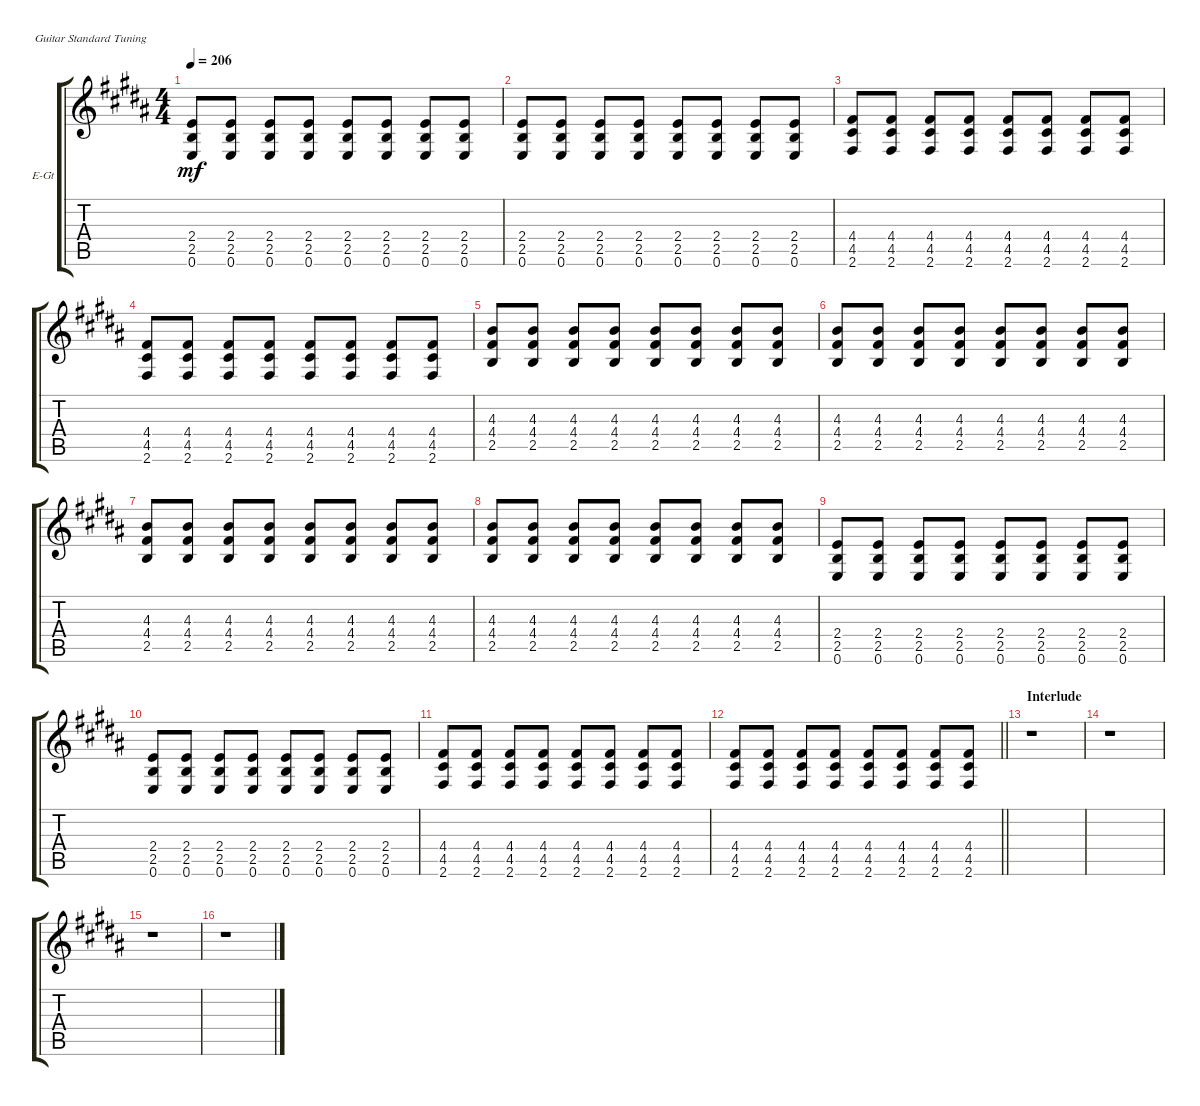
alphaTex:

\defaultSystemsLayout 4
\bracketExtendMode groupsimilarinstruments
\firstSystemTrackNameOrientation horizontal
\otherSystemsTrackNameOrientation horizontal
\track ("Guitar 3" "E-Gt") {instrument distortionguitar}
\staff {score tabs}
\tuning (E4 B3 G3 D3 A2 E2)
\ts (4 4)
\tempo 206
\clef g2
\ks b
(0.6 2.5 2.4).8{dy mf} (0.6 2.5 2.4).8 (0.6 2.5 2.4).8 (0.6 2.5 2.4).8 (0.6 2.5 2.4).8 (0.6 2.5 2.4).8 (0.6 2.5 2.4).8 (0.6 2.5 2.4).8 |
(0.6 2.5 2.4).8 (0.6 2.5 2.4).8 (0.6 2.5 2.4).8 (0.6 2.5 2.4).8 (0.6 2.5 2.4).8 (0.6 2.5 2.4).8 (0.6 2.5 2.4).8 (0.6 2.5 2.4).8 |
(2.6 4.5 4.4).8 (2.6 4.5 4.4).8 (2.6 4.5 4.4).8 (2.6 4.5 4.4).8 (2.6 4.5 4.4).8 (2.6 4.5 4.4).8 (2.6 4.5 4.4).8 (2.6 4.5 4.4).8 |
(2.6 4.5 4.4).8 (2.6 4.5 4.4).8 (2.6 4.5 4.4).8 (2.6 4.5 4.4).8 (2.6 4.5 4.4).8 (2.6 4.5 4.4).8 (2.6 4.5 4.4).8 (2.6 4.5 4.4).8 |
(2.5 4.4 4.3).8 (2.5 4.4 4.3).8 (2.5 4.4 4.3).8 (2.5 4.4 4.3).8 (2.5 4.4 4.3).8 (2.5 4.4 4.3).8 (2.5 4.4 4.3).8 (2.5 4.4 4.3).8 |
(2.5 4.4 4.3).8 (2.5 4.4 4.3).8 (2.5 4.4 4.3).8 (2.5 4.4 4.3).8 (2.5 4.4 4.3).8 (2.5 4.4 4.3).8 (2.5 4.4 4.3).8 (2.5 4.4 4.3).8 |
(2.5 4.4 4.3).8 (2.5 4.4 4.3).8 (2.5 4.4 4.3).8 (2.5 4.4 4.3).8 (2.5 4.4 4.3).8 (2.5 4.4 4.3).8 (2.5 4.4 4.3).8 (2.5 4.4 4.3).8 |
(2.5 4.4 4.3).8 (2.5 4.4 4.3).8 (2.5 4.4 4.3).8 (2.5 4.4 4.3).8 (2.5 4.4 4.3).8 (2.5 4.4 4.3).8 (2.5 4.4 4.3).8 (2.5 4.4 4.3).8 |
(0.6 2.5 2.4).8 (0.6 2.5 2.4).8 (0.6 2.5 2.4).8 (0.6 2.5 2.4).8 (0.6 2.5 2.4).8 (0.6 2.5 2.4).8 (0.6 2.5 2.4).8 (0.6 2.5 2.4).8 |
(0.6 2.5 2.4).8 (0.6 2.5 2.4).8 (0.6 2.5 2.4).8 (0.6 2.5 2.4).8 (0.6 2.5 2.4).8 (0.6 2.5 2.4).8 (0.6 2.5 2.4).8 (0.6 2.5 2.4).8 |
(2.6 4.5 4.4).8 (2.6 4.5 4.4).8 (2.6 4.5 4.4).8 (2.6 4.5 4.4).8 (2.6 4.5 4.4).8 (2.6 4.5 4.4).8 (2.6 4.5 4.4).8 (2.6 4.5 4.4).8 |
\barLineRight lightlight
(2.6 4.5 4.4).8 (2.6 4.5 4.4).8 (2.6 4.5 4.4).8 (2.6 4.5 4.4).8 (2.6 4.5 4.4).8 (2.6 4.5 4.4).8 (2.6 4.5 4.4).8 (2.6 4.5 4.4).8 |
\section ("" "Interlude")
r.1 |
r.1 |
r.1 |
r.1
